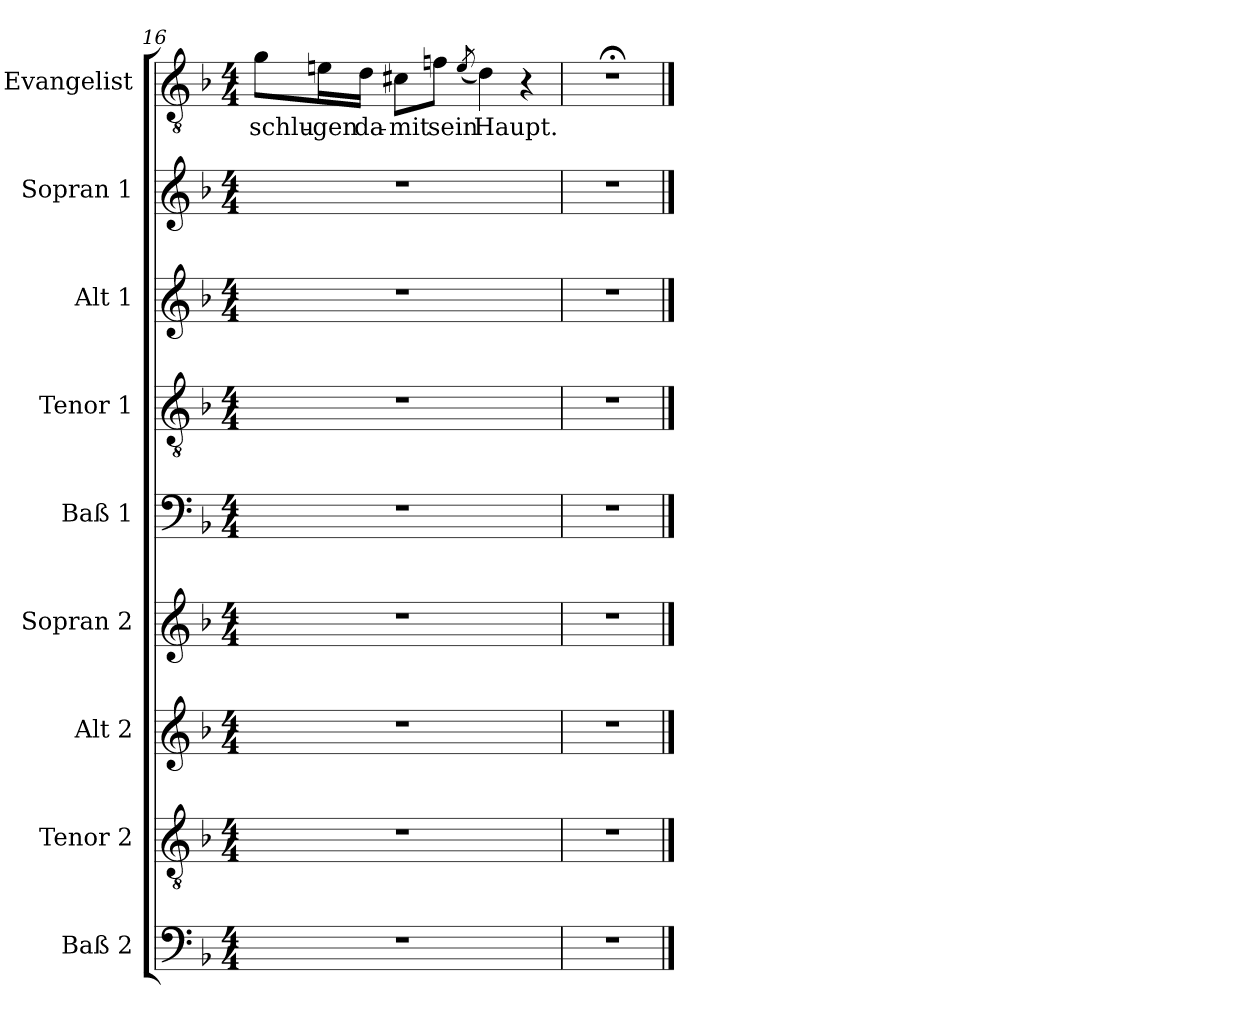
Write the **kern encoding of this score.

**kern	**kern	**kern	**kern	**kern	**kern	**kern	**kern	**kern	**text
*part9	*part8	*part7	*part6	*part5	*part4	*part3	*part2	*part1	*part1
*staff9	*staff8	*staff7	*staff6	*staff5	*staff4	*staff3	*staff2	*staff1	*staff1
*I"Baß 2	*I"Tenor 2	*I"Alt 2	*I"Sopran 2	*I"Baß 1	*I"Tenor 1	*I"Alt 1	*I"Sopran 1	*I"Evangelist	*
*I'B 2	*I'T 2	*I'A 2	*I'S 2	*I'B 1	*I'T 1	*I'A 1	*I'S 1	*I'E	*
*clefF4	*clefGv2	*clefG2	*clefG2	*clefF4	*clefGv2	*clefG2	*clefG2	*clefGv2	*
*k[b-]	*k[b-]	*k[b-]	*k[b-]	*k[b-]	*k[b-]	*k[b-]	*k[b-]	*k[b-]	*
*F:	*F:	*F:	*F:	*F:	*F:	*F:	*F:	*F:	*
*M4/4	*M4/4	*M4/4	*M4/4	*M4/4	*M4/4	*M4/4	*M4/4	*M4/4	*
=16	=16	=16	=16	=16	=16	=16	=16	=16	=16
!	!	!	!	!	!	!	!	!	!LO:LY:b
1r	1r	1r	1r	1r	1r	1r	1r	8g\L	schlu-
!	!	!	!	!	!	!	!	!	!LO:LY:b
.	.	.	.	.	.	.	.	16en\L	-gen
!	!	!	!	!	!	!	!	!	!LO:LY:b
.	.	.	.	.	.	.	.	16d\JJ	da-
!	!	!	!	!	!	!	!	!	!LO:LY:b
.	.	.	.	.	.	.	.	8c#X\L	-mit
!	!	!	!	!	!	!	!	!	!LO:LY:b
.	.	.	.	.	.	.	.	8fn\J	sein
.	.	.	.	.	.	.	.	(>8qe/	.
!	!	!	!	!	!	!	!	!	!LO:LY:b
.	.	.	.	.	.	.	.	4d\)	Haupt.
.	.	.	.	.	.	.	.	4r	.
=17	=17	=17	=17	=17	=17	=17	=17	=17	=17
1r	1r	1r	1r	1r	1r	1r	1r	1r;<	.
==	==	==	==	==	==	==	==	==	==
*-	*-	*-	*-	*-	*-	*-	*-	*-	*-
